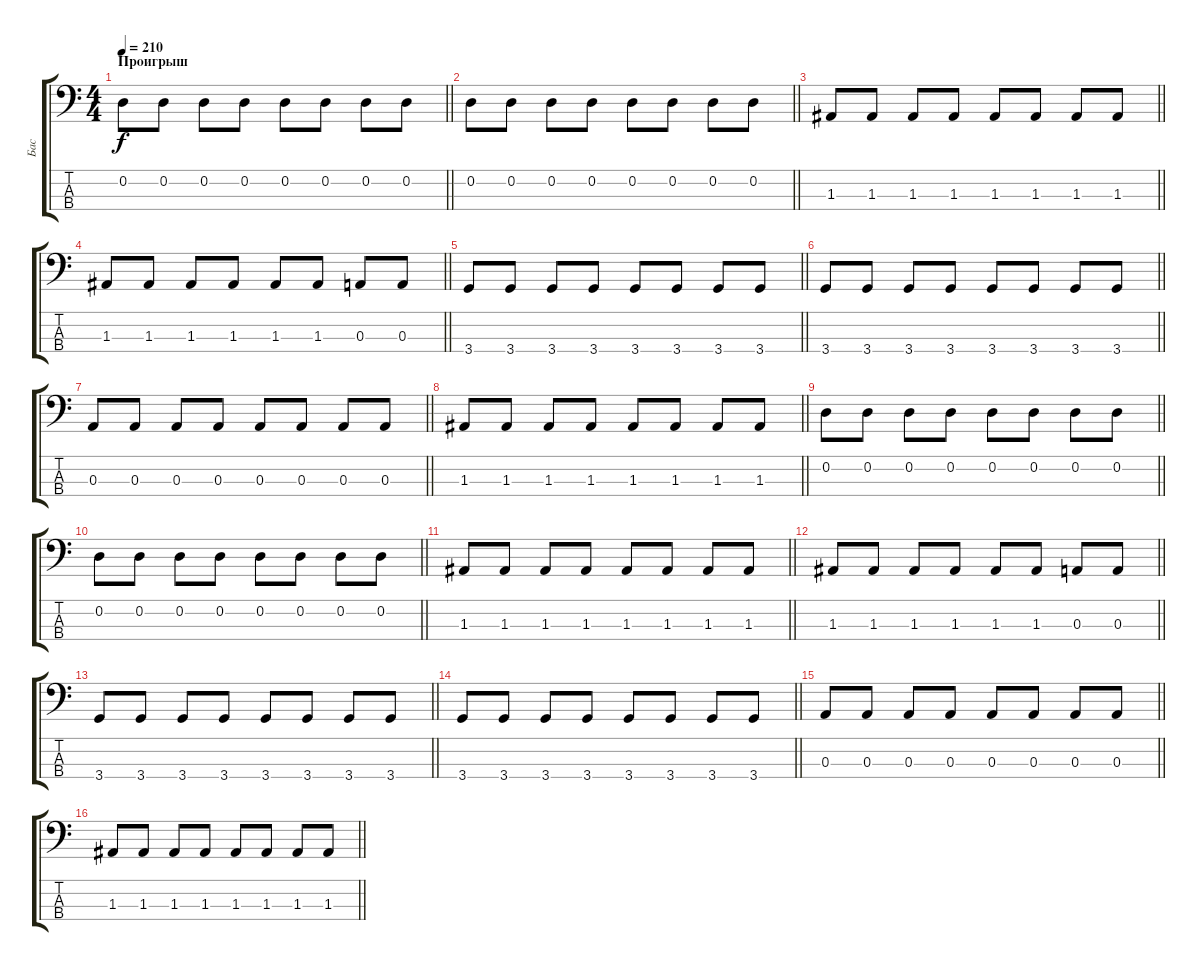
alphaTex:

\track ("Бас" "Бас") {instrument electricbassfinger}
\staff {score tabs}
\tuning (G2 D2 A1 E1) {hide}
\ts (4 4)
\section ("" "Проигрыш")
\tempo 210
\clef f4
\barLineRight lightlight
\ks c
0.2.8{dy f} 0.2.8 0.2.8 0.2.8 0.2.8 0.2.8 0.2.8 0.2.8 |
\barLineRight lightlight
0.2.8 0.2.8 0.2.8 0.2.8 0.2.8 0.2.8 0.2.8 0.2.8 |
\barLineRight lightlight
1.3.8 1.3.8 1.3.8 1.3.8 1.3.8 1.3.8 1.3.8 1.3.8 |
\barLineRight lightlight
1.3.8 1.3.8 1.3.8 1.3.8 1.3.8 1.3.8 0.3.8 0.3.8 |
\barLineRight lightlight
3.4.8 3.4.8 3.4.8 3.4.8 3.4.8 3.4.8 3.4.8 3.4.8 |
\barLineRight lightlight
3.4.8 3.4.8 3.4.8 3.4.8 3.4.8 3.4.8 3.4.8 3.4.8 |
\barLineRight lightlight
0.3.8 0.3.8 0.3.8 0.3.8 0.3.8 0.3.8 0.3.8 0.3.8 |
\barLineRight lightlight
1.3.8 1.3.8 1.3.8 1.3.8 1.3.8 1.3.8 1.3.8 1.3.8 |
\barLineRight lightlight
0.2.8 0.2.8 0.2.8 0.2.8 0.2.8 0.2.8 0.2.8 0.2.8 |
\barLineRight lightlight
0.2.8 0.2.8 0.2.8 0.2.8 0.2.8 0.2.8 0.2.8 0.2.8 |
\barLineRight lightlight
1.3.8 1.3.8 1.3.8 1.3.8 1.3.8 1.3.8 1.3.8 1.3.8 |
\barLineRight lightlight
1.3.8 1.3.8 1.3.8 1.3.8 1.3.8 1.3.8 0.3.8 0.3.8 |
\barLineRight lightlight
3.4.8 3.4.8 3.4.8 3.4.8 3.4.8 3.4.8 3.4.8 3.4.8 |
\barLineRight lightlight
3.4.8 3.4.8 3.4.8 3.4.8 3.4.8 3.4.8 3.4.8 3.4.8 |
\barLineRight lightlight
0.3.8 0.3.8 0.3.8 0.3.8 0.3.8 0.3.8 0.3.8 0.3.8 |
\barLineRight lightlight
1.3.8 1.3.8 1.3.8 1.3.8 1.3.8 1.3.8 1.3.8 1.3.8
